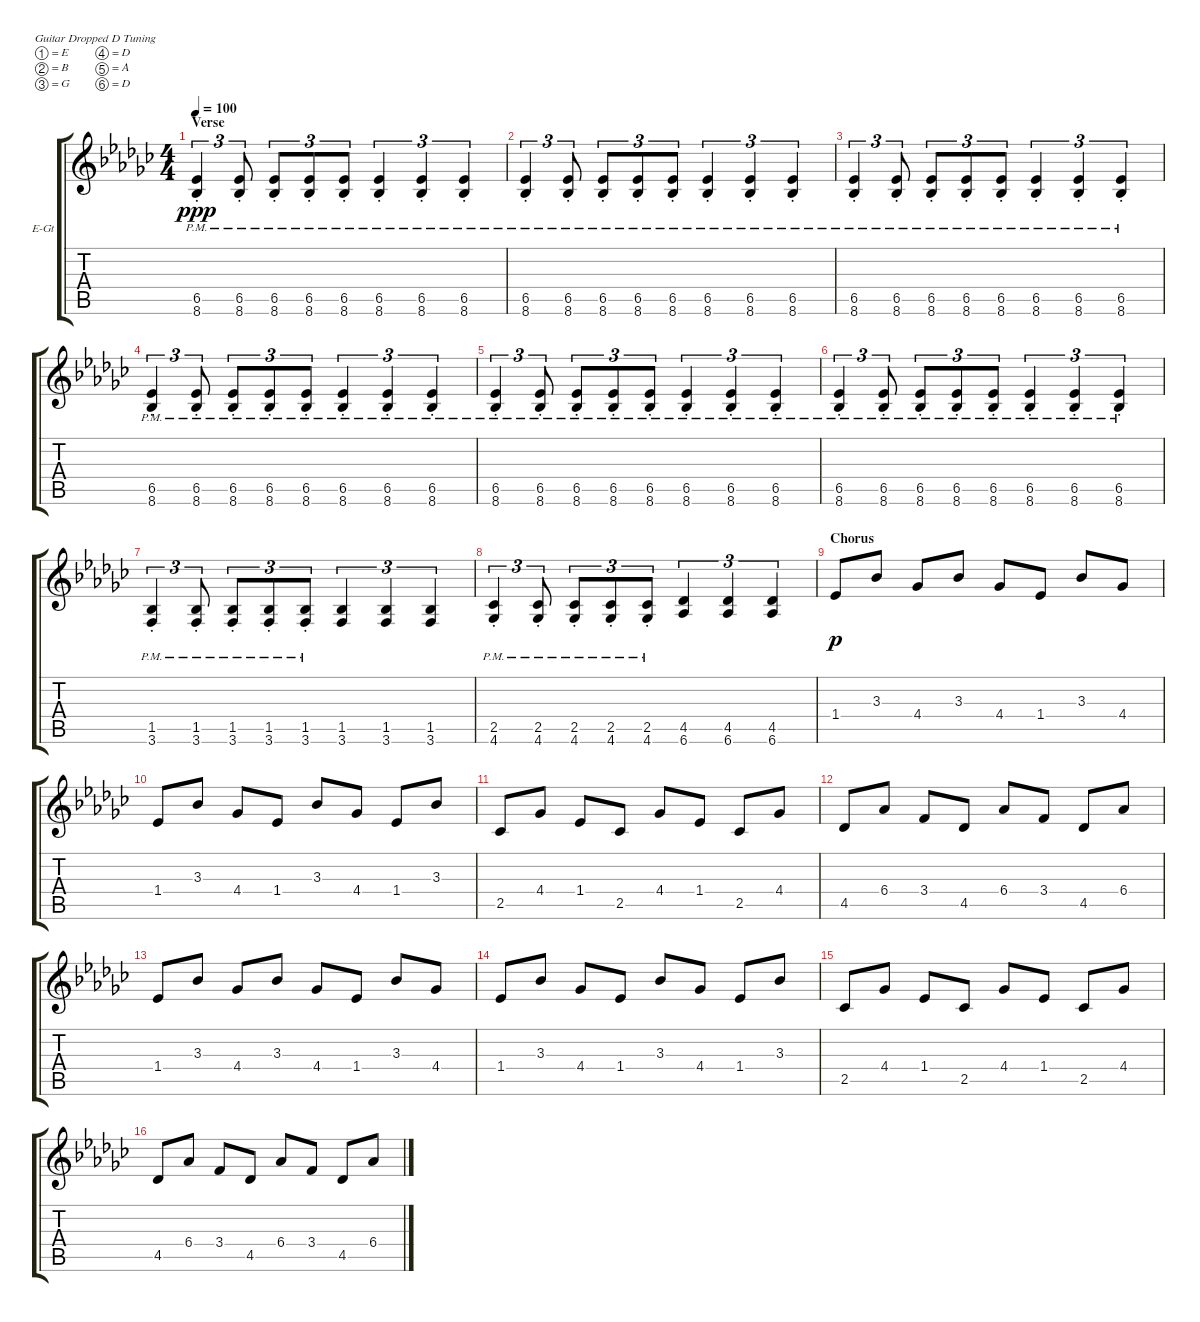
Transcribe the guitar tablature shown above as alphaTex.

\defaultSystemsLayout 4
\bracketExtendMode groupsimilarinstruments
\firstSystemTrackNameOrientation horizontal
\otherSystemsTrackNameOrientation horizontal
\track ("Electric Guitar" "E-Gt") {instrument distortionguitar}
\staff {score tabs}
\tuning (E4 B3 G3 D3 A2 D2)
\ts (4 4)
\section ("" "Verse")
\tempo 100
\clef g2
\ks ebminor
(8.6{pm st} 6.5{pm st}).4{tu (3 2) dy ppp} (8.6{pm st} 6.5{pm st}).8{tu (3 2)} (8.6{pm st} 6.5{pm st}).8{tu (3 2)} (8.6{pm st} 6.5{pm st}).8{tu (3 2)} (8.6{pm st} 6.5{pm st}).8{tu (3 2)} (8.6{pm st} 6.5{pm st}).4{tu (3 2)} (8.6{pm st} 6.5{pm st}).4{tu (3 2)} (8.6{pm st} 6.5{pm st}).4{tu (3 2)} |
(8.6{pm st} 6.5{pm st}).4{tu (3 2)} (8.6{pm st} 6.5{pm st}).8{tu (3 2)} (8.6{pm st} 6.5{pm st}).8{tu (3 2)} (8.6{pm st} 6.5{pm st}).8{tu (3 2)} (8.6{pm st} 6.5{pm st}).8{tu (3 2)} (8.6{pm st} 6.5{pm st}).4{tu (3 2)} (8.6{pm st} 6.5{pm st}).4{tu (3 2)} (8.6{pm st} 6.5{pm st}).4{tu (3 2)} |
(8.6{pm st} 6.5{pm st}).4{tu (3 2)} (8.6{pm st} 6.5{pm st}).8{tu (3 2)} (8.6{pm st} 6.5{pm st}).8{tu (3 2)} (8.6{pm st} 6.5{pm st}).8{tu (3 2)} (8.6{pm st} 6.5{pm st}).8{tu (3 2)} (8.6{pm st} 6.5{pm st}).4{tu (3 2)} (8.6{pm st} 6.5{pm st}).4{tu (3 2)} (8.6{pm st} 6.5{pm st}).4{tu (3 2)} |
(8.6{pm st} 6.5{pm st}).4{tu (3 2)} (8.6{pm st} 6.5{pm st}).8{tu (3 2)} (8.6{pm st} 6.5{pm st}).8{tu (3 2)} (8.6{pm st} 6.5{pm st}).8{tu (3 2)} (8.6{pm st} 6.5{pm st}).8{tu (3 2)} (8.6{pm st} 6.5{pm st}).4{tu (3 2)} (8.6{pm st} 6.5{pm st}).4{tu (3 2)} (8.6{pm st} 6.5{pm st}).4{tu (3 2)} |
(8.6{pm st} 6.5{pm st}).4{tu (3 2)} (8.6{pm st} 6.5{pm st}).8{tu (3 2)} (8.6{pm st} 6.5{pm st}).8{tu (3 2)} (8.6{pm st} 6.5{pm st}).8{tu (3 2)} (8.6{pm st} 6.5{pm st}).8{tu (3 2)} (8.6{pm st} 6.5{pm st}).4{tu (3 2)} (8.6{pm st} 6.5{pm st}).4{tu (3 2)} (8.6{pm st} 6.5{pm st}).4{tu (3 2)} |
(8.6{pm st} 6.5{pm st}).4{tu (3 2)} (8.6{pm st} 6.5{pm st}).8{tu (3 2)} (8.6{pm st} 6.5{pm st}).8{tu (3 2)} (8.6{pm st} 6.5{pm st}).8{tu (3 2)} (8.6{pm st} 6.5{pm st}).8{tu (3 2)} (8.6{pm st} 6.5{pm st}).4{tu (3 2)} (8.6{pm st} 6.5{pm st}).4{tu (3 2)} (8.6{pm st} 6.5{pm st}).4{tu (3 2)} |
(1.5{pm st} 3.6{pm st}).4{tu (3 2)} (3.6{pm st} 1.5{pm st}).8{tu (3 2)} (3.6{pm st} 1.5{pm st}).8{tu (3 2)} (3.6{pm st} 1.5{pm st}).8{tu (3 2)} (3.6{pm st} 1.5{pm st}).8{tu (3 2)} (3.6 1.5).4{tu (3 2)} (3.6 1.5).4{tu (3 2)} (3.6 1.5).4{tu (3 2)} |
(4.6{pm st} 2.5{pm st}).4{tu (3 2)} (4.6{pm st} 2.5{pm st}).8{tu (3 2)} (4.6{pm st} 2.5{pm st}).8{tu (3 2)} (4.6{pm st} 2.5{pm st}).8{tu (3 2)} (4.6{pm st} 2.5{pm st}).8{tu (3 2)} (6.6 4.5).4{tu (3 2)} (6.6 4.5).4{tu (3 2)} (6.6 4.5).4{tu (3 2)} |
\section ("" "Chorus")
1.4.8{dy p} 3.3.8 4.4.8 3.3.8 4.4.8 1.4.8 3.3.8 4.4.8 |
1.4.8 3.3.8 4.4.8 1.4.8 3.3.8 4.4.8 1.4.8 3.3.8 |
2.5.8 4.4.8 1.4.8 2.5.8 4.4.8 1.4.8 2.5.8 4.4.8 |
4.5.8 6.4.8 3.4.8 4.5.8 6.4.8 3.4.8 4.5.8 6.4.8 |
1.4.8 3.3.8 4.4.8 3.3.8 4.4.8 1.4.8 3.3.8 4.4.8 |
1.4.8 3.3.8 4.4.8 1.4.8 3.3.8 4.4.8 1.4.8 3.3.8 |
2.5.8 4.4.8 1.4.8 2.5.8 4.4.8 1.4.8 2.5.8 4.4.8 |
4.5.8 6.4.8 3.4.8 4.5.8 6.4.8 3.4.8 4.5.8 6.4.8
